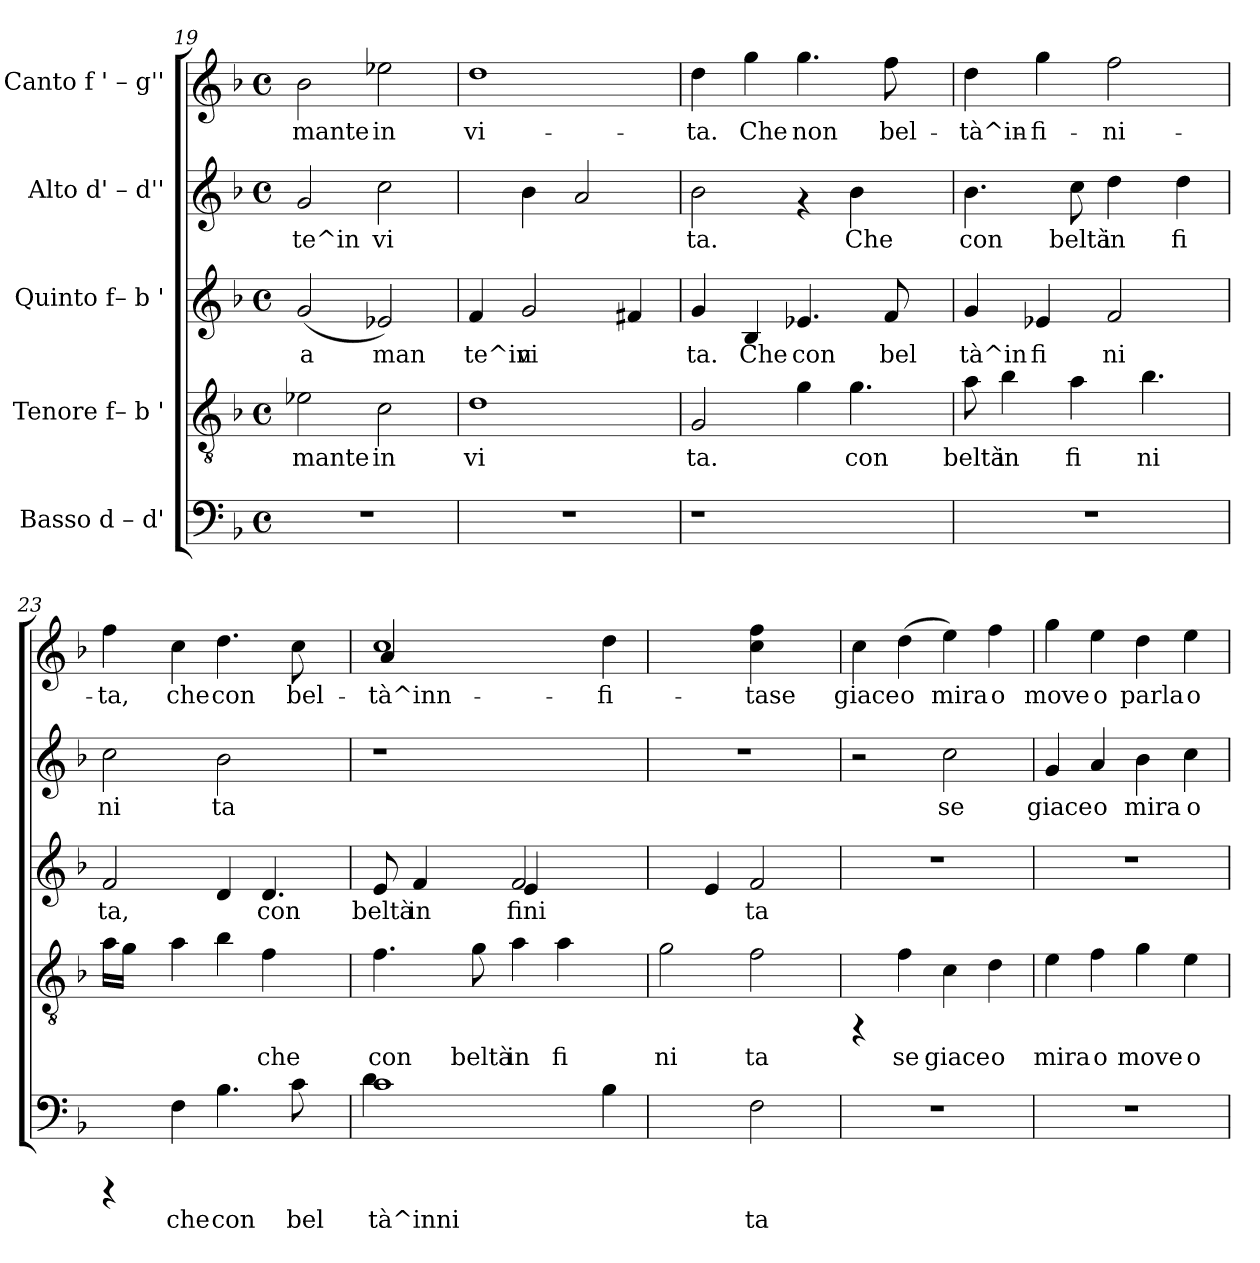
**kern	**text	**kern	**text	**kern	**text	**kern	**text	**kern	**text
*part5	*part5	*part4	*part4	*part3	*part3	*part2	*part2	*part1	*part1
*staff5	*staff5	*staff4	*staff4	*staff3	*staff3	*staff2	*staff2	*staff1	*staff1
*I"Basso  d – d'	*	*I"Tenore  f– b '	*	*I"Quinto  f– b '	*	*I"Alto  d' – d''	*	*I"Canto  f ' – g''	*
*clefF4	*	*clefGv2	*	*clefG2	*	*clefG2	*	*clefG2	*
*k[b-]	*	*k[b-]	*	*k[b-]	*	*k[b-]	*	*k[b-]	*
*F:	*	*F:	*	*F:	*	*F:	*	*F:	*
*M4/4	*	*M4/4	*	*M4/4	*	*M4/4	*	*M4/4	*
*met(c)	*	*met(c)	*	*met(c)	*	*met(c)	*	*met(c)	*
=19	=19	=19	=19	=19	=19	=19	=19	=19	=19
!	!	!	!LO:LY:b:rj	!	!LO:LY:b:rj	!	!LO:LY:b:rj	!	!LO:LY:b:rj
1r	.	2e-X\	mante	(>2g/	a	2g/	-te^in	2b-\	-mante
!	!	!	!LO:LY:b:rj	!	!LO:LY:b:rj	!	!LO:LY:b:rj	!	!LO:LY:b:rj
.	.	2c\	in	2e-X/)	man	2cc\	vi-	2ee-X\	in
=20	=20	=20	=20	=20	=20	=20	=20	=20	=20
!	!	!	!LO:LY:b:rj	!	!LO:LY:b:rj	!	!	!	!LO:LY:b:rj
1r	.	1d	vi	4f/	te^in	4ryy	.	1dd	vi-
!	!	!	!	!	!LO:LY:b:rj	!	!LO:LY:b:rj	!	!
.	.	.	.	2g/	vi	4b-\	--	.	.
!	!	!	!	!	!	!	!LO:LY:b:rj	!	!
.	.	.	.	.	.	2a/	--	.	.
!	!	!	!	!	!LO:LY:b:rj	!	!	!	!
.	.	.	.	4f#X/	.	.	.	.	.
!!LO:LB:g=z
=21	=21	=21	=21	=21	=21	=21	=21	=21	=21
!	!	!	!LO:LY:b:rj	!	!LO:LY:b:rj	!	!LO:LY:b:rj	!	!LO:LY:b:rj
1r	.	2G/	ta.	4g/	ta.	2b-\	-ta.	4dd\	-ta.
!	!	!	!	!	!LO:LY:b:rj	!	!	!	!LO:LY:b:rj
.	.	.	.	4B-/	Che	.	.	4gg\	Che
!	!	!	!	!	!LO:LY:b:rj	!	!	!	!LO:LY:b:rj
.	.	4g\	.	4.e-X/	con	4rf	.	4.gg\	non
!	!	!	!LO:LY:b:rj	!	!	!	!LO:LY:b:rj	!	!
.	.	4.g\	con	.	.	4b-\	Che	.	.
!	!	!	!	!	!LO:LY:b:rj	!	!	!	!LO:LY:b:rj
.	.	.	.	8f/	bel	.	.	8ff\	bel-
8ryy	.	.	.	8ryy	.	8ryy	.	8ryy	.
=22	=22	=22	=22	=22	=22	=22	=22	=22	=22
!	!	!	!LO:LY:b:rj	!	!LO:LY:b:rj	!	!LO:LY:b:rj	!	!LO:LY:b:rj
1r	.	8a\	beltà	4g/	tà^in	4.b-\	con	4dd\	-tà^in-
!	!	!	!LO:LY:b:rj	!	!	!	!	!	!
.	.	4b-\	in	.	.	.	.	.	.
!	!	!	!	!	!LO:LY:b:rj	!	!	!	!LO:LY:b:rj
.	.	.	.	4e-X/	fi	.	.	4gg\	-fi-
!	!	!	!LO:LY:b:rj	!	!	!	!LO:LY:b:rj	!	!
.	.	4a\	fi	.	.	8cc\	beltà	.	.
!	!	!	!	!	!LO:LY:b:rj	!	!LO:LY:b:rj	!	!LO:LY:b:rj
.	.	.	.	2f/	ni	4dd\	in	2ff\	-ni-
!	!	!	!LO:LY:b:rj	!	!	!	!	!	!
.	.	4.b-\	ni	.	.	.	.	.	.
!	!	!	!	!	!	!	!LO:LY:b:rj	!	!
.	.	.	.	.	.	4dd\	fi	.	.
=23	=23	=23	=23	=23	=23	=23	=23	=23	=23
!	!	!	!LO:LY:b:rj	!	!LO:LY:b:rj	!	!LO:LY:b:rj	!	!LO:LY:b:rj
4rCCC	.	16a\L	.	2f/	ta,	2cc\	ni	4ff\	-ta,
!	!	!	!LO:LY:b:rj	!	!	!	!	!	!
.	.	16g\J	.	.	.	.	.	.	.
.	.	8ryy	.	.	.	.	.	.	.
!	!LO:LY:b:cj	!	!LO:LY:b:rj	!	!	!	!	!	!LO:LY:b:rj
4F\	che	4a\	.	.	.	.	.	4cc\	che
!	!LO:LY:b:cj	!	!	!	!	!	!LO:LY:b:rj	!	!LO:LY:b:rj
4.B-\	con	4b-\	.	4d/	.	2b-\	ta	4.dd\	con
!	!	!	!LO:LY:b:rj	!	!LO:LY:b:rj	!	!	!	!
.	.	4f\	che	4.d/	con	.	.	.	.
!	!LO:LY:b:cj	!	!	!	!	!	!	!	!LO:LY:b:rj
8c\	bel	.	.	.	.	.	.	8cc\	bel-
8ryy	.	8ryy	.	.	.	8ryy	.	8ryy	.
=24	=24	=24	=24	=24	=24	=24	=24	=24	=24
*^	*	*	*	*	*	*	*	*	*
!	!	!LO:LY:b:cj	!	!LO:LY:b:rj	!	!LO:LY:b:rj	!	!	!	!LO:LY:b:rj
*	*	*	*	*	*^	*	*	*	*^	*
1c	4d\	tà^inni	4.f\	con	8e/	2ryy	beltà	1r	.	1cc	4a/	-tà^inn-
!	!	!	!	!	!	!	!LO:LY:b:rj	!	!	!	!	!
.	.	.	.	.	4f/	.	in	.	.	.	.	.
.	1ryy	.	.	.	.	.	.	.	.	.	1ryy	.
!	!	!	!	!LO:LY:b:rj	!	!	!	!	!	!	!	!
.	.	.	8g\	beltà	8ryy	.	.	.	.	.	.	.
!	!	!	!	!LO:LY:b:rj	!	!	!LO:LY:b:rj	!	!	!	!	!
.	.	.	4a\	in	2f/	4e/	fini	.	.	.	.	.
!	!	!	!	!LO:LY:b:rj	!	!	!	!	!	!	!	!
.	.	.	4a\	fi	.	4ryy	.	.	.	.	.	.
!	!	!LO:LY:b:cj	!	!	!	!	!	!	!	!	!	!LO:LY:b:rj
4B-\	.	.	4ryy	.	4ryy	4ryy	.	4ryy	.	4dd\	.	-fi-
*v	*v	*	*	*	*	*	*	*	*	*v	*v	*
=25	=25	=25	=25	=25	=25	=25	=25	=25	=25	=25
!	!	!	!LO:LY:b:rj	!	!	!	!	!	!	!
*	*	*	*	*v	*v	*	*	*	*	*
2ryy	.	2g\	ni	4ryy	.	1r	.	2ryy	.
!	!	!	!	!	!LO:LY:b:rj	!	!	!	!
.	.	.	.	4e/	.	.	.	.	.
!	!LO:LY:b:cj	!	!LO:LY:b:rj	!	!LO:LY:b:rj	!	!	!	!LO:LY:b:rj
2F\	ta	2f\	ta	2f/	ta	.	.	4cc\ 4ff\	-tase
.	.	.	.	.	.	.	.	4ryy	.
=26	=26	=26	=26	=26	=26	=26	=26	=26	=26
!	!	!	!	!	!	!	!	!	!LO:LY:b:rj
1r	.	4rFF	.	1r	.	2r	.	4cc\	giace
!	!	!	!LO:LY:b:rj	!	!	!	!	!	!LO:LY:b:rj
.	.	4f\	se	.	.	.	.	(<4dd\	o
!	!	!	!LO:LY:b:rj	!	!	!	!LO:LY:b:rj	!	!LO:LY:b:rj
.	.	4c\	giace	.	.	2cc\	se	4ee\)	mira
!	!	!	!LO:LY:b:rj	!	!	!	!	!	!LO:LY:b:rj
.	.	4d\	o	.	.	.	.	4ff\	o
!!LO:LB:g=z
=27	=27	=27	=27	=27	=27	=27	=27	=27	=27
!	!	!	!LO:LY:b:rj	!	!	!	!LO:LY:b:rj	!	!LO:LY:b:rj
1r	.	4e\	mira	1r	.	4g/	giace	4gg\	move
!	!	!	!LO:LY:b:rj	!	!	!	!LO:LY:b:rj	!	!LO:LY:b:rj
.	.	4f\	o	.	.	4a/	o	4ee\	o
!	!	!	!LO:LY:b:rj	!	!	!	!LO:LY:b:rj	!	!LO:LY:b:rj
.	.	4g\	move	.	.	4b-\	mira	4dd\	parla
!	!	!	!LO:LY:b:rj	!	!	!	!LO:LY:b:rj	!	!LO:LY:b:rj
.	.	4e\	o	.	.	4cc\	o	4ee\	o
=	=	=	=	=	=	=	=	=	=
*-	*-	*-	*-	*-	*-	*-	*-	*-	*-
